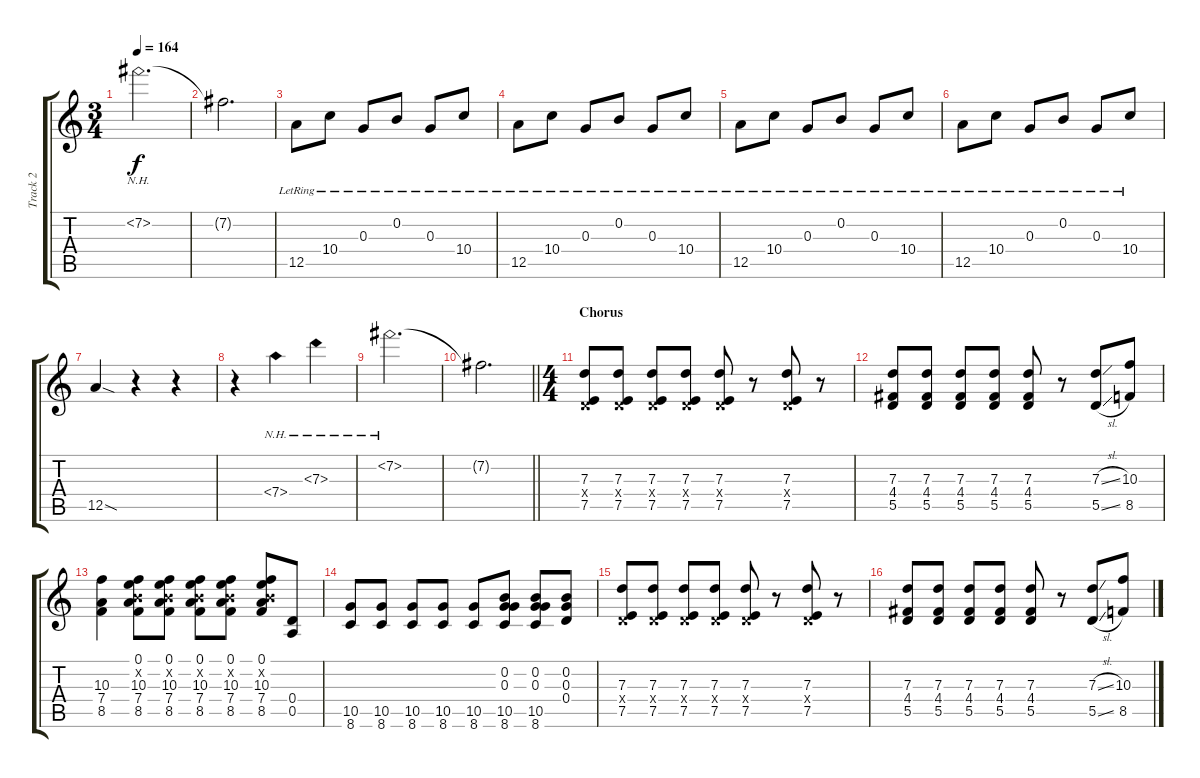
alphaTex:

\track ("Track 2" "Track 2") {instrument electricguitarclean}
\staff {score tabs}
\tuning (E4 B3 G3 D3 A2 E2) {hide}
\ts (3 4)
\tempo 164
\clef g2
\ks c
7.2{nh}.2{d dy f} |
7.2{t}.2{d} |
12.5{lr}.8{instrument electricguitarclean} 10.4{lr}.8 0.3{lr}.8 0.2{lr}.8 0.3{lr}.8 10.4{lr}.8 |
12.5{lr}.8 10.4{lr}.8 0.3{lr}.8 0.2{lr}.8 0.3{lr}.8 10.4{lr}.8 |
12.5{lr}.8 10.4{lr}.8 0.3{lr}.8 0.2{lr}.8 0.3{lr}.8 10.4{lr}.8 |
12.5{lr}.8 10.4{lr}.8 0.3{lr}.8 0.2{lr}.8 0.3{lr}.8 10.4{lr}.8 |
12.5{sod}.4{instrument electricguitarclean} r.4 r.4 |
r.4 7.4{nh}.4 7.3{nh}.4 |
7.2{nh}.2{d} |
\barLineRight lightlight
7.2{t}.2{d} |
\ts (4 4)
\section ("" "Chorus")
(7.3 0.4{x} 7.5).8 (7.3 0.4{x} 7.5).8 (7.3 0.4{x} 7.5).8 (7.3 0.4{x} 7.5).8 (7.3 0.4{x} 7.5).8 r.8 (7.3 0.4{x} 7.5).8 r.8 |
(7.3 4.4 5.5).8 (7.3 4.4 5.5).8 (7.3 4.4 5.5).8 (7.3 4.4 5.5).8 (7.3 4.4 5.5).8 r.8 (7.3{sl} 5.5{sl}).8 (10.3 8.5).8 |
(10.3 7.4 8.5).4 (0.1 0.2{x} 10.3 7.4 8.5).8 (0.1 0.2{x} 10.3 7.4 8.5).8 (0.1 0.2{x} 10.3 7.4 8.5).8 (0.1 0.2{x} 10.3 7.4 8.5).8 (0.1 0.2{x} 10.3 7.4 8.5).8 (0.4 0.5).8 |
(10.5 8.6).8 (10.5 8.6).8 (10.5 8.6).8 (10.5 8.6).8 (10.5 8.6).8 (0.2 0.3 10.5 8.6).8 (0.2 0.3 10.5 8.6).8 (0.2 0.3 0.4).8 |
(7.3 0.4{x} 7.5).8 (7.3 0.4{x} 7.5).8 (7.3 0.4{x} 7.5).8 (7.3 0.4{x} 7.5).8 (7.3 0.4{x} 7.5).8 r.8 (7.3 0.4{x} 7.5).8 r.8 |
(7.3 4.4 5.5).8 (7.3 4.4 5.5).8 (7.3 4.4 5.5).8 (7.3 4.4 5.5).8 (7.3 4.4 5.5).8 r.8 (7.3{sl} 5.5{sl}).8 (10.3 8.5).8
